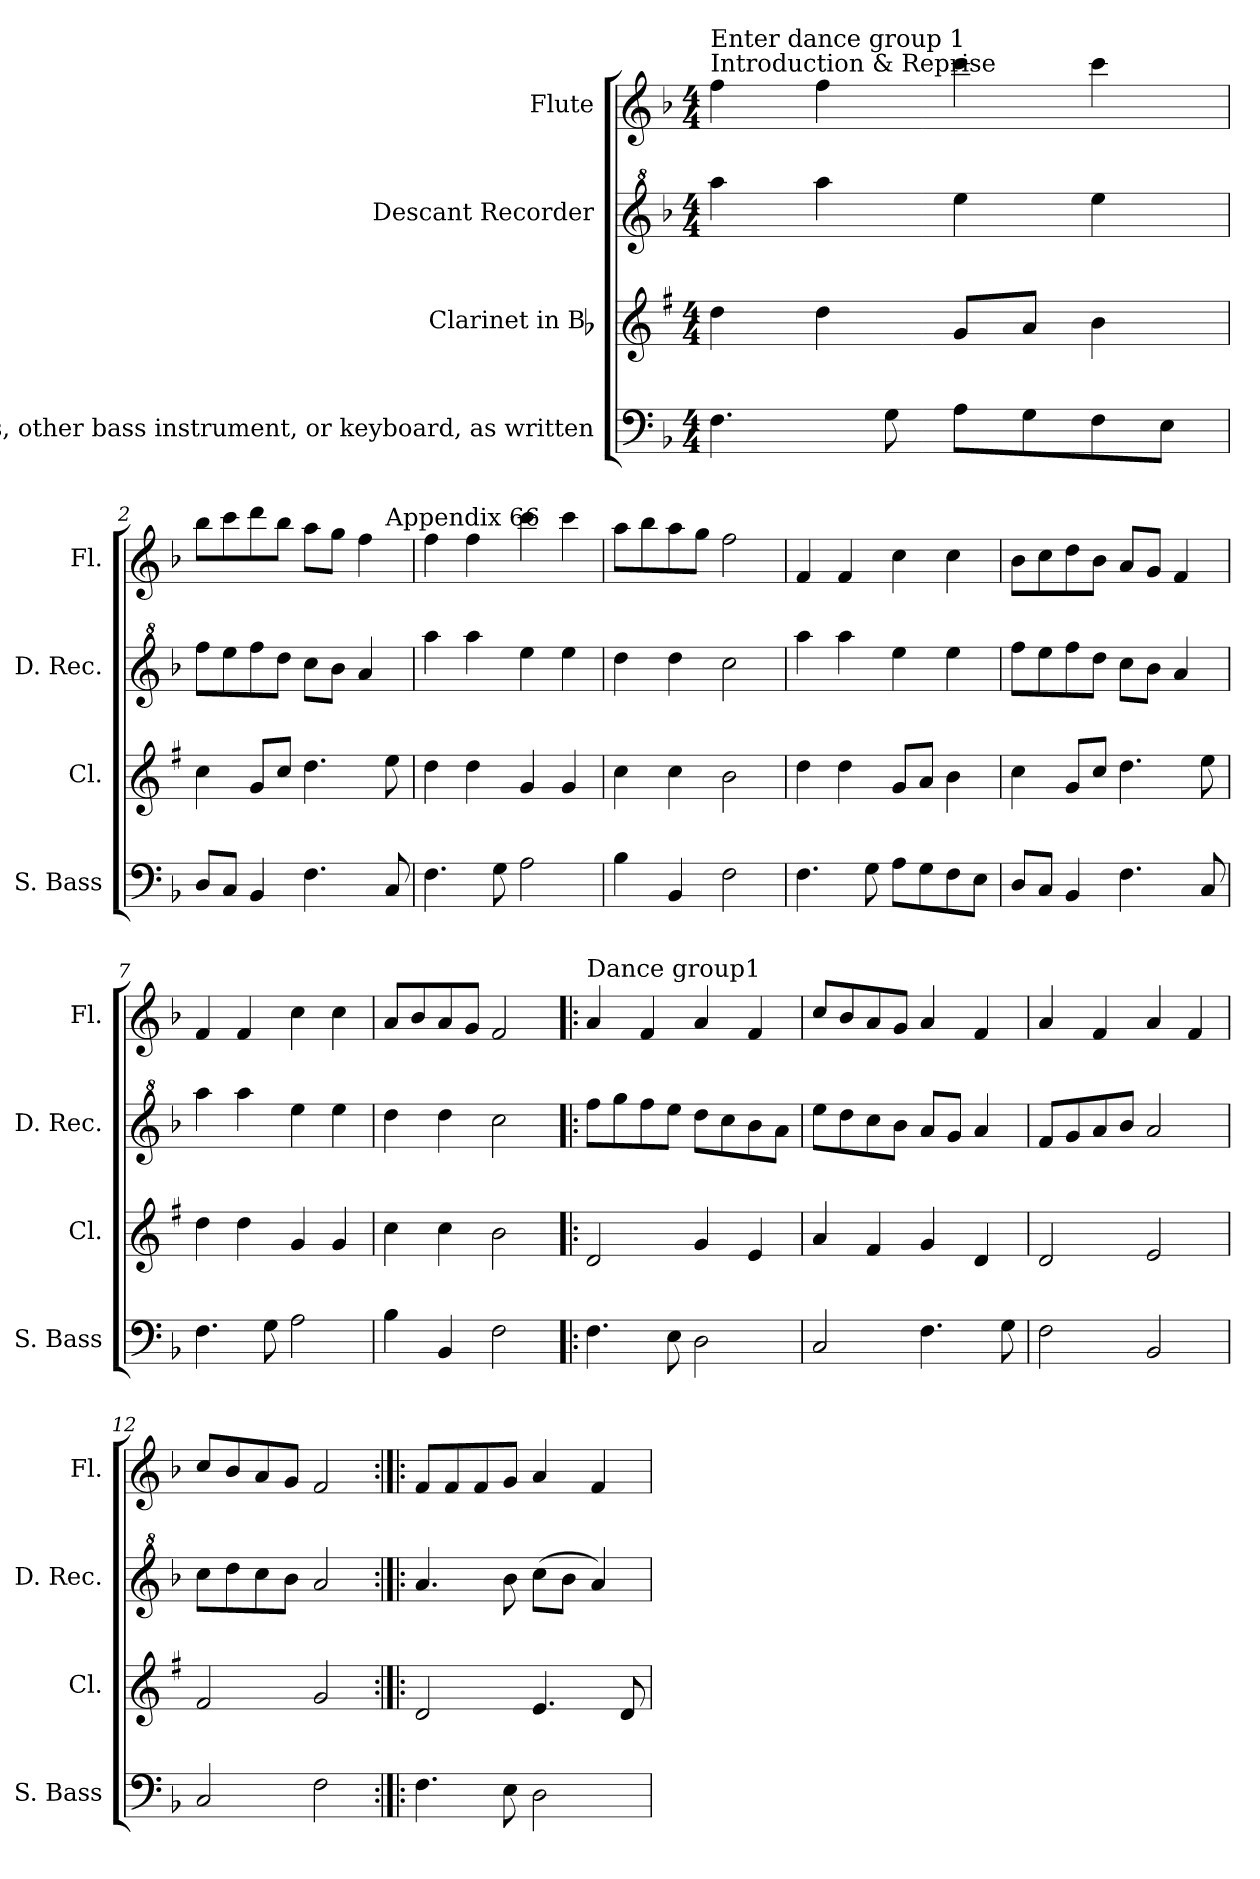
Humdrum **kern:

**kern	**kern	**kern	**kern
*part4	*part3	*part2	*part1
*staff4	*staff3	*staff2	*staff1
*I"String bass, other bass instrument, or keyboard, as written	*I"Clarinet in Bb	*I"Descant Recorder	*I"Flute
*I'S. Bass	*I'Cl.	*I'D. Rec.	*I'Fl.
!!LO:PB:g=z
*clefF4	*clefG2	*clefG^2	*clefG2
*ITrd7c12	*ITrd1c2	*ITrd-7c-12	*
*k[b-]	*k[b-]	*k[b-]	*k[b-]
*F:	*F:	*F:	*F:
*M4/4	*M4/4	*M4/4	*M4/4
*MM120	*MM120	*MM120	*MM120
=1	=1	=1	=1
!	!	!	!LO:TX:a:t=Introduction & Reprise
!	!	!	!LO:TX:t=Enter dance group 1
4.FFi\	4cci\	4aaaai\	4ffi\
.	4cci\	4aaaai\	4ffi\
8GGi\	.	.	.
8AAi\L	8fi/L	4eeeei\	4ccci\
8GGi\	8gi/J	.	.
8FFi\	4ai\	4eeeei\	4ccci\
8EEi\J	.	.	.
=2	=2	=2	=2
*	*	*	*^
8DDi/L	4b-i\	8ffffi\L	8bb-i\L	2..ryy
8CCi/J	.	8eeeei\	8ccci\	.
4BBB-i/	8fi/L	8ffffi\	8dddi\	.
.	8b-i/J	8ddddi\J	8bb-i\J	.
4.FFi\	4.cci\	8cccci\L	8aai\L	.
.	.	8bbb-i\J	8ggi\J	.
.	.	4aaai/	4ffi\	.
!	!	!	!	!LO:TX:a:t=Appendix 66
8CCi/	8ddi\	.	.	8ryy
*	*	*	*v	*v
=3	=3	=3	=3
4.FFi\	4cci\	4aaaai\	4ffi\
.	4cci\	4aaaai\	4ffi\
8GGi\	.	.	.
2AAi\	4fi/	4eeeei\	4ccci\
.	4fi/	4eeeei\	4ccci\
=4	=4	=4	=4
4BB-i\	4b-i\	4ddddi\	8aai\L
.	.	.	8bb-i\
4BBB-i/	4b-i\	4ddddi\	8aai\
.	.	.	8ggi\J
2FFi\	2ai\	2cccci\	2ffi\
=5	=5	=5	=5
4.FFi\	4cci\	4aaaai\	4fi/
.	4cci\	4aaaai\	4fi/
8GGi\	.	.	.
8AAi\L	8fi/L	4eeeei\	4cci\
8GGi\	8gi/J	.	.
8FFi\	4ai\	4eeeei\	4cci\
8EEi\J	.	.	.
=6	=6	=6	=6
8DDi/L	4b-i\	8ffffi\L	8b-i\L
8CCi/J	.	8eeeei\	8cci\
4BBB-i/	8fi/L	8ffffi\	8ddi\
.	8b-i/J	8ddddi\J	8b-i\J
4.FFi\	4.cci\	8cccci\L	8ai/L
.	.	8bbb-i\J	8gi/J
.	.	4aaai/	4fi/
8CCi/	8ddi\	.	.
=7	=7	=7	=7
4.FFi\	4cci\	4aaaai\	4fi/
.	4cci\	4aaaai\	4fi/
8GGi\	.	.	.
2AAi\	4fi/	4eeeei\	4cci\
.	4fi/	4eeeei\	4cci\
!!LO:LB:g=z
=8	=8	=8	=8
4BB-i\	4b-i\	4ddddi\	8ai/L
.	.	.	8b-i/
4BBB-i/	4b-i\	4ddddi\	8ai/
.	.	.	8gi/J
2FFi\	2ai\	2cccci\	2fi/
=9!|:	=9!|:	=9!|:	=9!|:
!	!	!	!LO:TX:a:t=Dance group1
4.FFi\	2ci/	8ffffi\L	4ai/
.	.	8ggggi\	.
.	.	8ffffi\	4fi/
8EEi\	.	8eeeei\J	.
2DDi\	4fi/	8ddddi\L	4ai/
.	.	8cccci\	.
.	4di/	8bbb-i\	4fi/
.	.	8aaai\J	.
=10	=10	=10	=10
2CCi/	4gi/	8eeeei\L	8cci/L
.	.	8ddddi\	8b-i/
.	4ei/	8cccci\	8ai/
.	.	8bbb-i\J	8gi/J
4.FFi\	4fi/	8aaai/L	4ai/
.	.	8gggi/J	.
.	4ci/	4aaai/	4fi/
8GGi\	.	.	.
=11	=11	=11	=11
2FFi\	2ci/	8fffi/L	4ai/
.	.	8gggi/	.
.	.	8aaai/	4fi/
.	.	8bbb-i/J	.
2BBB-i/	2di/	2aaai/	4ai/
.	.	.	4fi/
=12	=12	=12	=12
2CCi/	2ei/	8cccci\L	8cci/L
.	.	8ddddi\	8b-i/
.	.	8cccci\	8ai/
.	.	8bbb-i\J	8gi/J
2FFi\	2fi/	2aaai/	2fi/
=13:|!|:	=13:|!|:	=13:|!|:	=13:|!|:
4.FFi\	2ci/	4.aaai/	8fi/L
.	.	.	8fi/
.	.	.	8fi/
8EEi\	.	8bbb-i\	8gi/J
2DDi\	4.di/	(8cccci\L	4ai/
.	.	8bbb-i\J	.
.	.	4aaai/)	4fi/
.	8ci/	.	.
=	=	=	=
*-	*-	*-	*-
